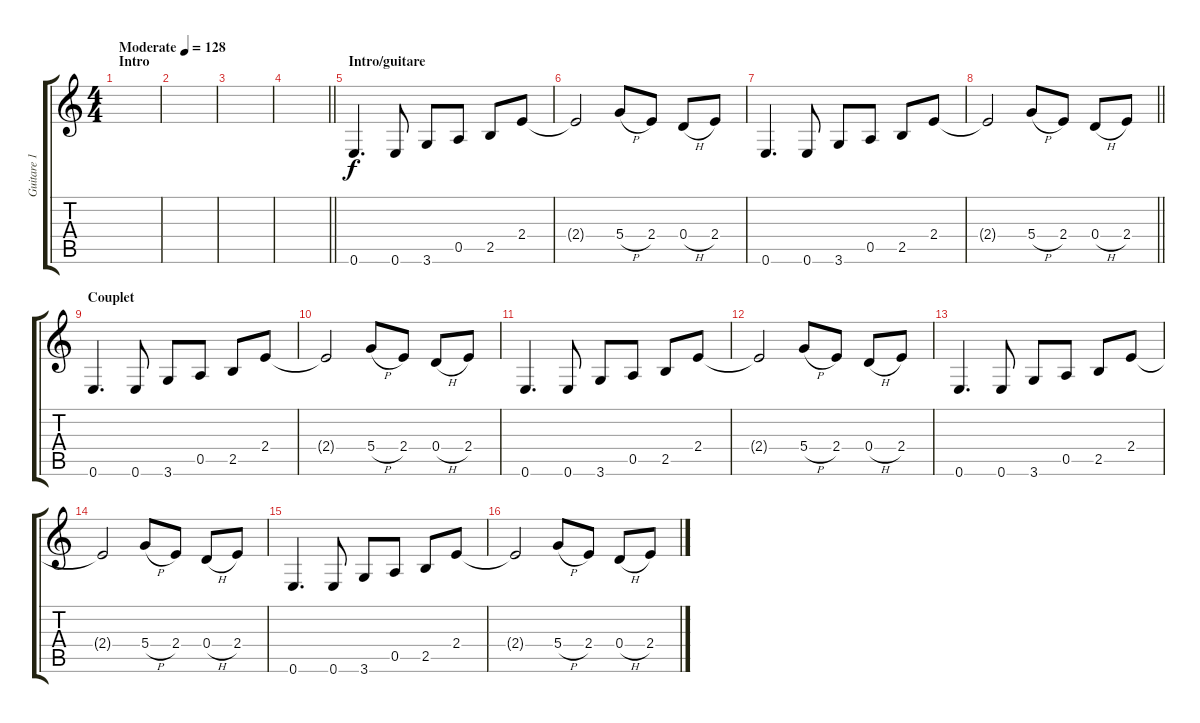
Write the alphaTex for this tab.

\track ("Guitare 1" "Guitare 1") {instrument distortionguitar}
\staff {score tabs}
\tuning (E4 B3 G3 D3 A2 E2) {hide}
\ts (4 4)
\section ("" "Intro")
\tempo (128 "Moderate")
\clef g2
\ks c
|
|
|
\barLineRight lightlight
|
\section ("" "Intro/guitare")
0.6.4{d} 0.6.8 3.6.8 0.5.8 2.5.8 2.4.8 |
2.4{t}.2 5.4{h}.8 2.4.8 0.4{h}.8 2.4.8 |
0.6.4{d} 0.6.8 3.6.8 0.5.8 2.5.8 2.4.8 |
\barLineRight lightlight
2.4{t}.2 5.4{h}.8 2.4.8 0.4{h}.8 2.4.8 |
\section ("" "Couplet")
0.6.4{d} 0.6.8 3.6.8 0.5.8 2.5.8 2.4.8 |
2.4{t}.2 5.4{h}.8 2.4.8 0.4{h}.8 2.4.8 |
0.6.4{d} 0.6.8 3.6.8 0.5.8 2.5.8 2.4.8 |
2.4{t}.2 5.4{h}.8 2.4.8 0.4{h}.8 2.4.8 |
0.6.4{d} 0.6.8 3.6.8 0.5.8 2.5.8 2.4.8 |
2.4{t}.2 5.4{h}.8 2.4.8 0.4{h}.8 2.4.8 |
0.6.4{d} 0.6.8 3.6.8 0.5.8 2.5.8 2.4.8 |
2.4{t}.2 5.4{h}.8 2.4.8 0.4{h}.8 2.4.8
